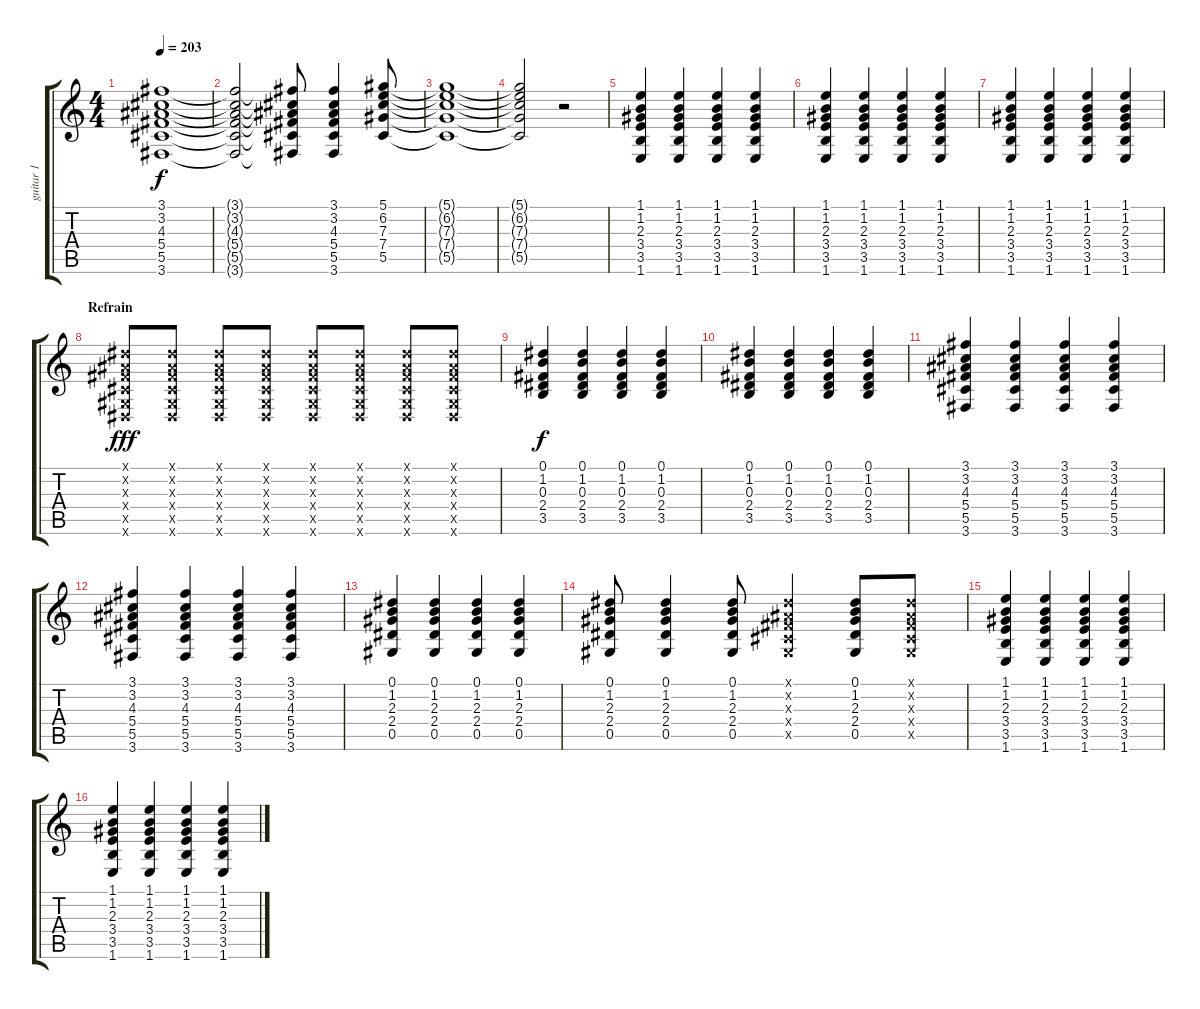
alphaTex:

\track ("guitar 1" "guitar 1") {instrument distortionguitar}
\staff {score tabs}
\tuning (Eb4 Bb3 Gb3 Db3 Ab2 Eb2) {hide}
\ts (4 4)
\tempo 203
\clef g2
\ks c
(3.1 3.2 4.3 5.4 5.5 3.6).1{dy f} |
(3.1{t} 3.2{t} 4.3{t} 5.4{t} 5.5{t} 3.6{t}).2 (3.1{t} 3.2{t} 4.3{t} 5.4{t} 5.5{t} 3.6{t}).8 (3.1 3.2 4.3 5.4 5.5 3.6).4 (5.1 6.2 7.3 7.4 5.5).8 |
(5.1{t} 6.2{t} 7.3{t} 7.4{t} 5.5{t}).1 |
(5.1{t} 6.2{t} 7.3{t} 7.4{t} 5.5{t}).2 r.2 |
(1.1 1.2 2.3 3.4 3.5 1.6).4 (1.1 1.2 2.3 3.4 3.5 1.6).4 (1.1 1.2 2.3 3.4 3.5 1.6).4 (1.1 1.2 2.3 3.4 3.5 1.6).4 |
(1.1 1.2 2.3 3.4 3.5 1.6).4 (1.1 1.2 2.3 3.4 3.5 1.6).4 (1.1 1.2 2.3 3.4 3.5 1.6).4 (1.1 1.2 2.3 3.4 3.5 1.6).4 |
(1.1 1.2 2.3 3.4 3.5 1.6).4 (1.1 1.2 2.3 3.4 3.5 1.6).4 (1.1 1.2 2.3 3.4 3.5 1.6).4 (1.1 1.2 2.3 3.4 3.5 1.6).4 |
\section ("" "Refrain")
(0.1{x} 0.2{x} 0.3{x} 0.4{x} 0.5{x} 0.6{x}).8{dy fff} (0.1{x} 0.2{x} 0.3{x} 0.4{x} 0.5{x} 0.6{x}).8 (0.1{x} 0.2{x} 0.3{x} 0.4{x} 0.5{x} 0.6{x}).8 (0.1{x} 0.2{x} 0.3{x} 0.4{x} 0.5{x} 0.6{x}).8 (0.1{x} 0.2{x} 0.3{x} 0.4{x} 0.5{x} 0.6{x}).8 (0.1{x} 0.2{x} 0.3{x} 0.4{x} 0.5{x} 0.6{x}).8 (0.1{x} 0.2{x} 0.3{x} 0.4{x} 0.5{x} 0.6{x}).8 (0.1{x} 0.2{x} 0.3{x} 0.4{x} 0.5{x} 0.6{x}).8 |
(0.1 1.2 0.3 2.4 3.5).4{dy f} (0.1 1.2 0.3 2.4 3.5).4 (0.1 1.2 0.3 2.4 3.5).4 (0.1 1.2 0.3 2.4 3.5).4 |
(0.1 1.2 0.3 2.4 3.5).4 (0.1 1.2 0.3 2.4 3.5).4 (0.1 1.2 0.3 2.4 3.5).4 (0.1 1.2 0.3 2.4 3.5).4 |
(3.1 3.2 4.3 5.4 5.5 3.6).4 (3.1 3.2 4.3 5.4 5.5 3.6).4 (3.1 3.2 4.3 5.4 5.5 3.6).4 (3.1 3.2 4.3 5.4 5.5 3.6).4 |
(3.1 3.2 4.3 5.4 5.5 3.6).4 (3.1 3.2 4.3 5.4 5.5 3.6).4 (3.1 3.2 4.3 5.4 5.5 3.6).4 (3.1 3.2 4.3 5.4 5.5 3.6).4 |
(0.1 1.2 2.3 2.4 0.5).4 (0.1 1.2 2.3 2.4 0.5).4 (0.1 1.2 2.3 2.4 0.5).4 (0.1 1.2 2.3 2.4 0.5).4 |
(0.1 1.2 2.3 2.4 0.5).8 (0.1 1.2 2.3 2.4 0.5).4 (0.1 1.2 2.3 2.4 0.5).8 (0.1{x} 0.2{x} 0.3{x} 0.4{x} 0.5{x}).4 (0.1 1.2 2.3 2.4 0.5).8 (0.1{x} 0.2{x} 0.3{x} 0.4{x} 0.5{x}).8 |
(1.1 1.2 2.3 3.4 3.5 1.6).4 (1.1 1.2 2.3 3.4 3.5 1.6).4 (1.1 1.2 2.3 3.4 3.5 1.6).4 (1.1 1.2 2.3 3.4 3.5 1.6).4 |
(1.1 1.2 2.3 3.4 3.5 1.6).4 (1.1 1.2 2.3 3.4 3.5 1.6).4 (1.1 1.2 2.3 3.4 3.5 1.6).4 (1.1 1.2 2.3 3.4 3.5 1.6).4
